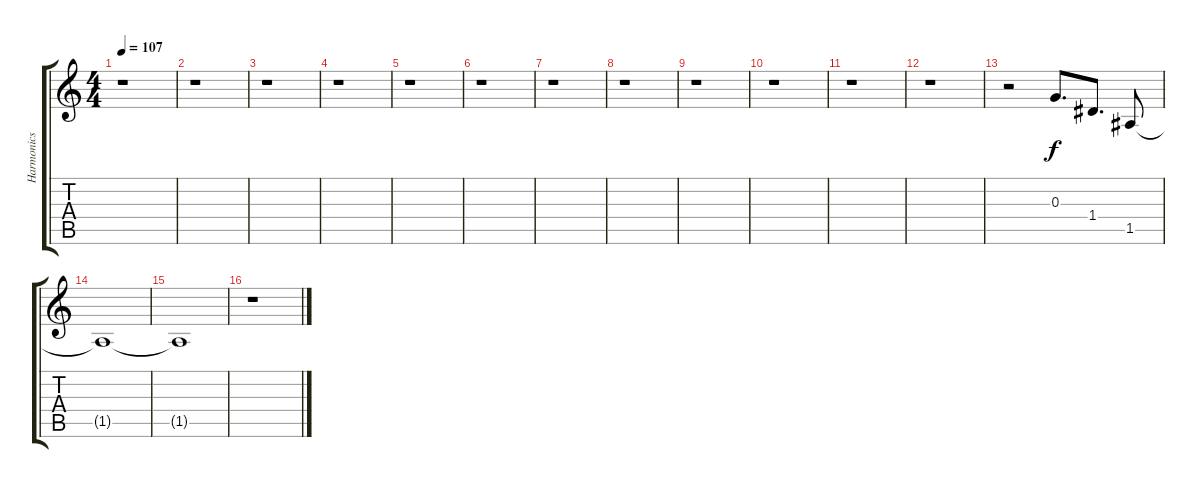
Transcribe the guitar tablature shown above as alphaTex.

\track ("Harmonics" "Harmonics") {instrument guitarharmonics}
\staff {score tabs}
\tuning (E4 B3 G3 D3 A2 E2) {hide}
\ts (4 4)
\tempo 107
\clef g2
\ks c
r.1{dy f} |
r.1 |
r.1 |
r.1 |
r.1 |
r.1 |
r.1 |
r.1 |
r.1 |
r.1 |
r.1 |
r.1 |
r.2 0.3.8{d} 1.4.8{d} 1.5.8 |
1.5{t}.1 |
1.5{t}.1 |
r.1
